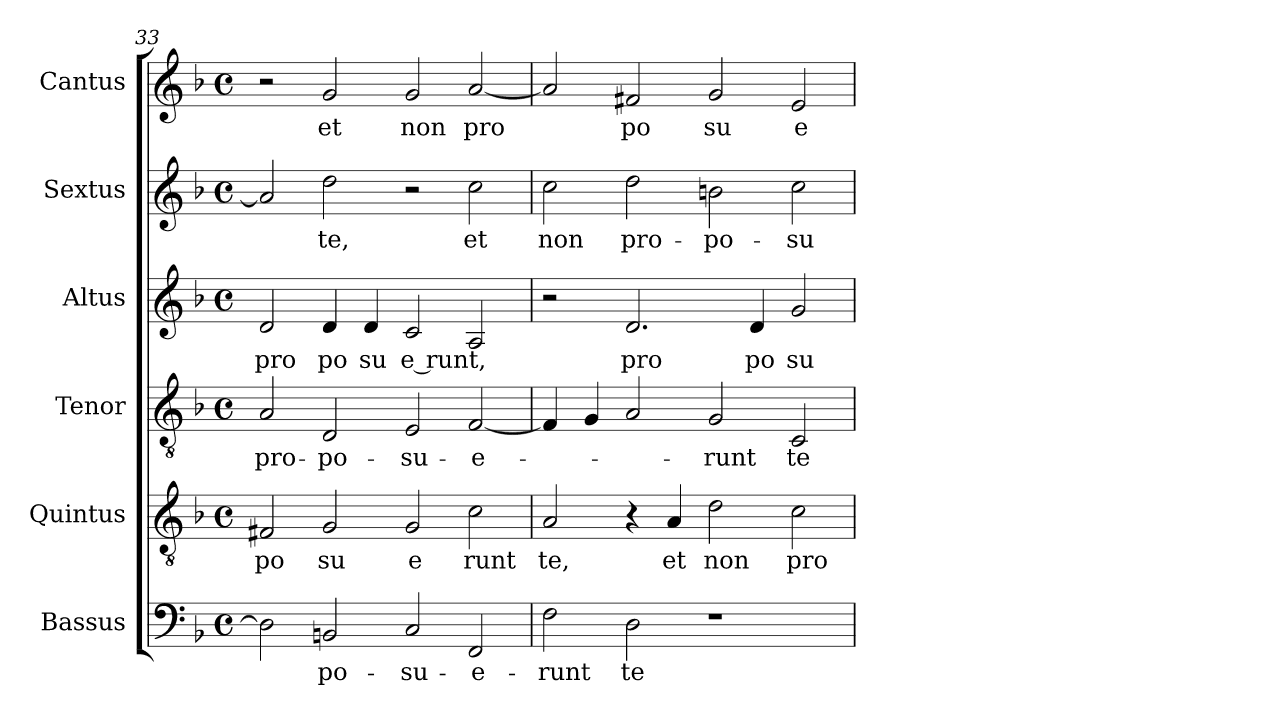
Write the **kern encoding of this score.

**kern	**text	**kern	**text	**kern	**text	**kern	**text	**kern	**text	**kern	**text
*part6	*part6	*part5	*part5	*part4	*part4	*part3	*part3	*part2	*part2	*part1	*part1
*staff6	*staff6	*staff5	*staff5	*staff4	*staff4	*staff3	*staff3	*staff2	*staff2	*staff1	*staff1
*I"Bassus	*	*I"Quintus	*	*I"Tenor	*	*I"Altus	*	*I"Sextus	*	*I"Cantus	*
*clefF4	*	*clefGv2	*	*clefGv2	*	*clefG2	*	*clefG2	*	*clefG2	*
*k[b-]	*	*k[b-]	*	*k[b-]	*	*k[b-]	*	*k[b-]	*	*k[b-]	*
*F:	*	*F:	*	*F:	*	*F:	*	*F:	*	*F:	*
*M4/4	*	*M4/4	*	*M4/4	*	*M4/4	*	*M4/4	*	*M4/4	*
*met(c)	*	*met(c)	*	*met(c)	*	*met(c)	*	*met(c)	*	*met(c)	*
=33	=33	=33	=33	=33	=33	=33	=33	=33	=33	=33	=33
!	!	!	!LO:LY:b:cj	!	!LO:LY:b:cj	!	!LO:LY:b:cj	!	!	!	!
2D\]	.	2F#X/	po	2A/	pro-	2d/	pro	2a/]	.	2r	.
!	!LO:LY:b:cj	!	!LO:LY:b:cj	!	!LO:LY:b:cj	!	!LO:LY:b:cj	!	!LO:LY:b:cj	!	!LO:LY:b:cj
2BBn/	-po-	2G/	su	2D/	-po-	4d/	po	2dd\	te,	2g/	et
!	!	!	!	!	!	!	!LO:LY:b:cj	!	!	!	!
.	.	.	.	.	.	4d/	su	.	.	.	.
!	!LO:LY:b:cj	!	!LO:LY:b:cj	!	!LO:LY:b:cj	!	!LO:LY:b:cj	!	!	!	!LO:LY:b:cj
2C/	-su-	2G/	e	2E/	-su-	2c/	e runt,	2r	.	2g/	non
!	!LO:LY:b:cj	!	!LO:LY:b:cj	!	!LO:LY:b:cj	!	!	!	!LO:LY:b:cj	!	!LO:LY:b
2FF/	-e-	2c\	runt	[<2F/	-e-	2A/	.	2cc\	et	[<2a/	pro
=34	=34	=34	=34	=34	=34	=34	=34	=34	=34	=34	=34
!	!LO:LY:b:cj	!	!LO:LY:b:cj	!	!	!	!	!	!LO:LY:b:cj	!	!
2F\	-runt	2A/	te,	4F/]	.	2r	.	2cc\	non	2a/]	.
.	.	.	.	4G/	.	.	.	.	.	.	.
!	!LO:LY:b:cj	!	!	!	!	!	!LO:LY:b:cj	!	!LO:LY:b:cj	!	!LO:LY:b:cj
2D\	te	4r	.	2A/	.	2.d/	pro	2dd\	pro-	2f#X/	po
!	!	!	!LO:LY:b:cj	!	!	!	!	!	!	!	!
.	.	4A/	et	.	.	.	.	.	.	.	.
!	!	!	!LO:LY:b:cj	!	!LO:LY:b:cj	!	!	!	!LO:LY:b:cj	!	!LO:LY:b:cj
1r	.	2d\	non	2G/	-runt	.	.	2bn\	-po-	2g/	su
!	!	!	!	!	!	!	!LO:LY:b:cj	!	!	!	!
.	.	.	.	.	.	4d/	po	.	.	.	.
!	!	!	!LO:LY:b:cj	!	!LO:LY:b:cj	!	!LO:LY:b:cj	!	!LO:LY:b:cj	!	!LO:LY:b:cj
.	.	2c\	pro	2C/	te	2g/	su	2cc\	-su-	2e/	e
=	=	=	=	=	=	=	=	=	=	=	=
*-	*-	*-	*-	*-	*-	*-	*-	*-	*-	*-	*-
